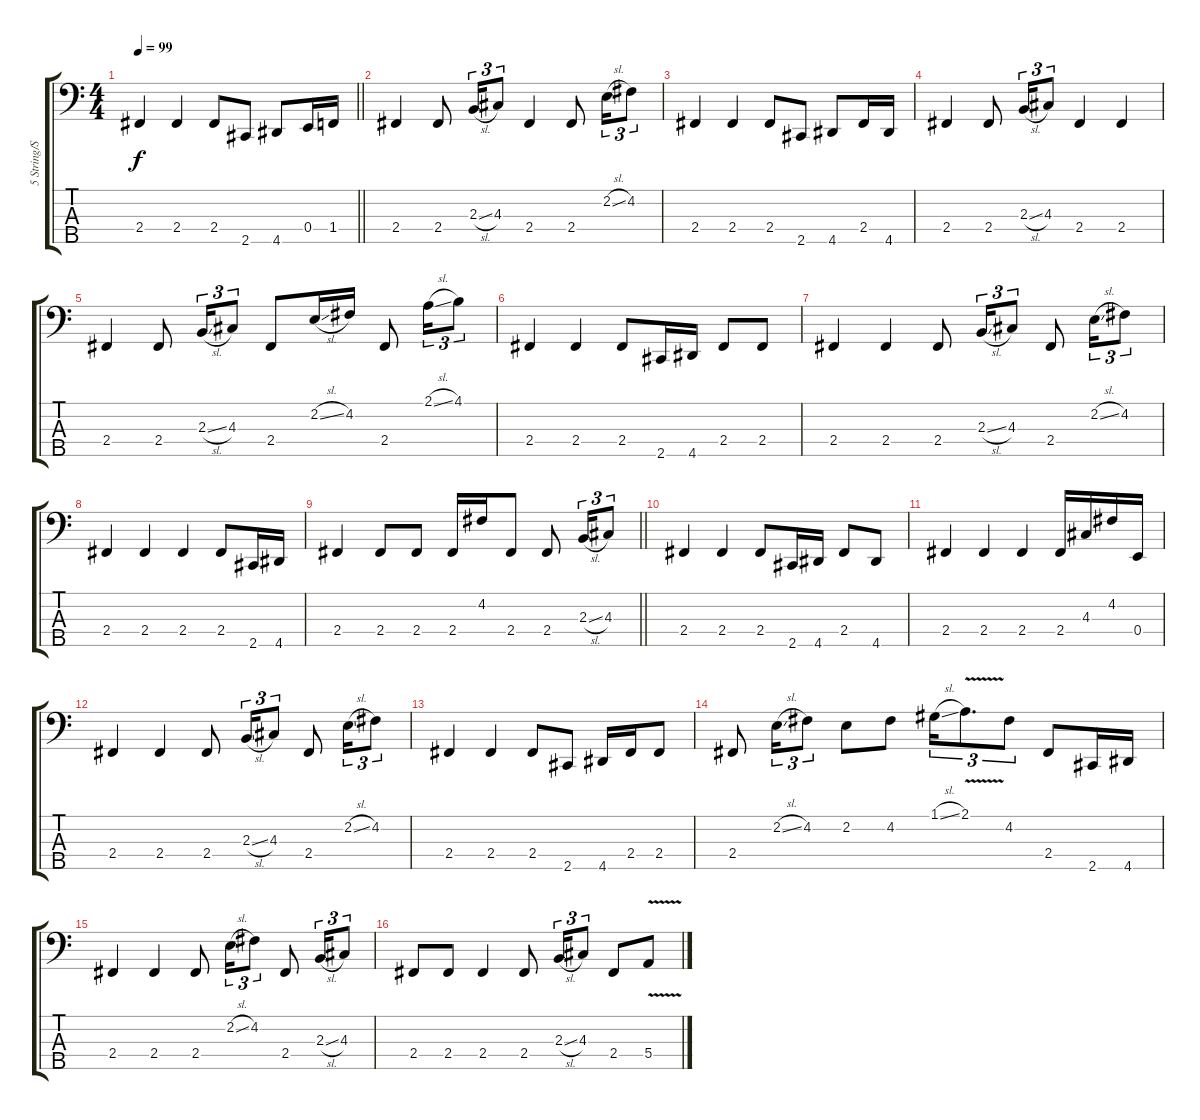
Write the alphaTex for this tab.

\track ("5 String/Synth Bass" "5 String/S") {instrument synthbass2 bank 255}
\staff {score tabs}
\tuning (G2 D2 A1 E1 B0) {hide}
\ts (4 4)
\tempo 99
\clef f4
\barLineRight lightlight
\ks c
2.4.4{dy f} 2.4.4 2.4.8 2.5.8 4.5.8 0.4.16 1.4.16 |
2.4.4 2.4.8 2.3{sl}.16{tu (3 2)} 4.3.8{tu (3 2)} 2.4.4 2.4.8 2.2{sl}.16{tu (3 2)} 4.2.8{tu (3 2)} |
2.4.4 2.4.4 2.4.8 2.5.8 4.5.8 2.4.16 4.5.16 |
2.4.4 2.4.8 2.3{sl}.16{tu (3 2)} 4.3.8{tu (3 2)} 2.4.4 2.4.4 |
2.4.4 2.4.8 2.3{sl}.16{tu (3 2)} 4.3.8{tu (3 2)} 2.4.8 2.2{sl}.16 4.2.16 2.4.8 2.1{sl}.16{tu (3 2)} 4.1.8{tu (3 2)} |
2.4.4 2.4.4 2.4.8 2.5.16 4.5.16 2.4.8 2.4.8 |
2.4.4 2.4.4 2.4.8 2.3{sl}.16{tu (3 2)} 4.3.8{tu (3 2)} 2.4.8 2.2{sl}.16{tu (3 2)} 4.2.8{tu (3 2)} |
2.4.4 2.4.4 2.4.4 2.4.8 2.5.16 4.5.16 |
\barLineRight lightlight
2.4.4 2.4.8 2.4.8 2.4.16 4.2.16 2.4.8 2.4.8 2.3{sl}.16{tu (3 2)} 4.3.8{tu (3 2)} |
2.4.4 2.4.4 2.4.8 2.5.16 4.5.16 2.4.8 4.5.8 |
2.4.4 2.4.4 2.4.4 2.4.16 4.3.16 4.2.16 0.4.16 |
2.4.4 2.4.4 2.4.8 2.3{sl}.16{tu (3 2)} 4.3.8{tu (3 2)} 2.4.8 2.2{sl}.16{tu (3 2)} 4.2.8{tu (3 2)} |
2.4.4 2.4.4 2.4.8 2.5.8 4.5.16 2.4.16 2.4.8 |
2.4.8 2.2{sl}.16{tu (3 2)} 4.2.8{tu (3 2)} 2.2.8 4.2.8 1.1{sl}.16{tu (3 2)} 2.1{v}.8{d tu (3 2)} 4.2.8{tu (3 2)} 2.4.8 2.5.16 4.5.16 |
2.4.4 2.4.4 2.4.8 2.2{sl}.16{tu (3 2)} 4.2.8{tu (3 2)} 2.4.8 2.3{sl}.16{tu (3 2)} 4.3.8{tu (3 2)} |
2.4.8 2.4.8 2.4.4 2.4.8 2.3{sl}.16{tu (3 2)} 4.3.8{tu (3 2)} 2.4.8 5.4{v}.8
